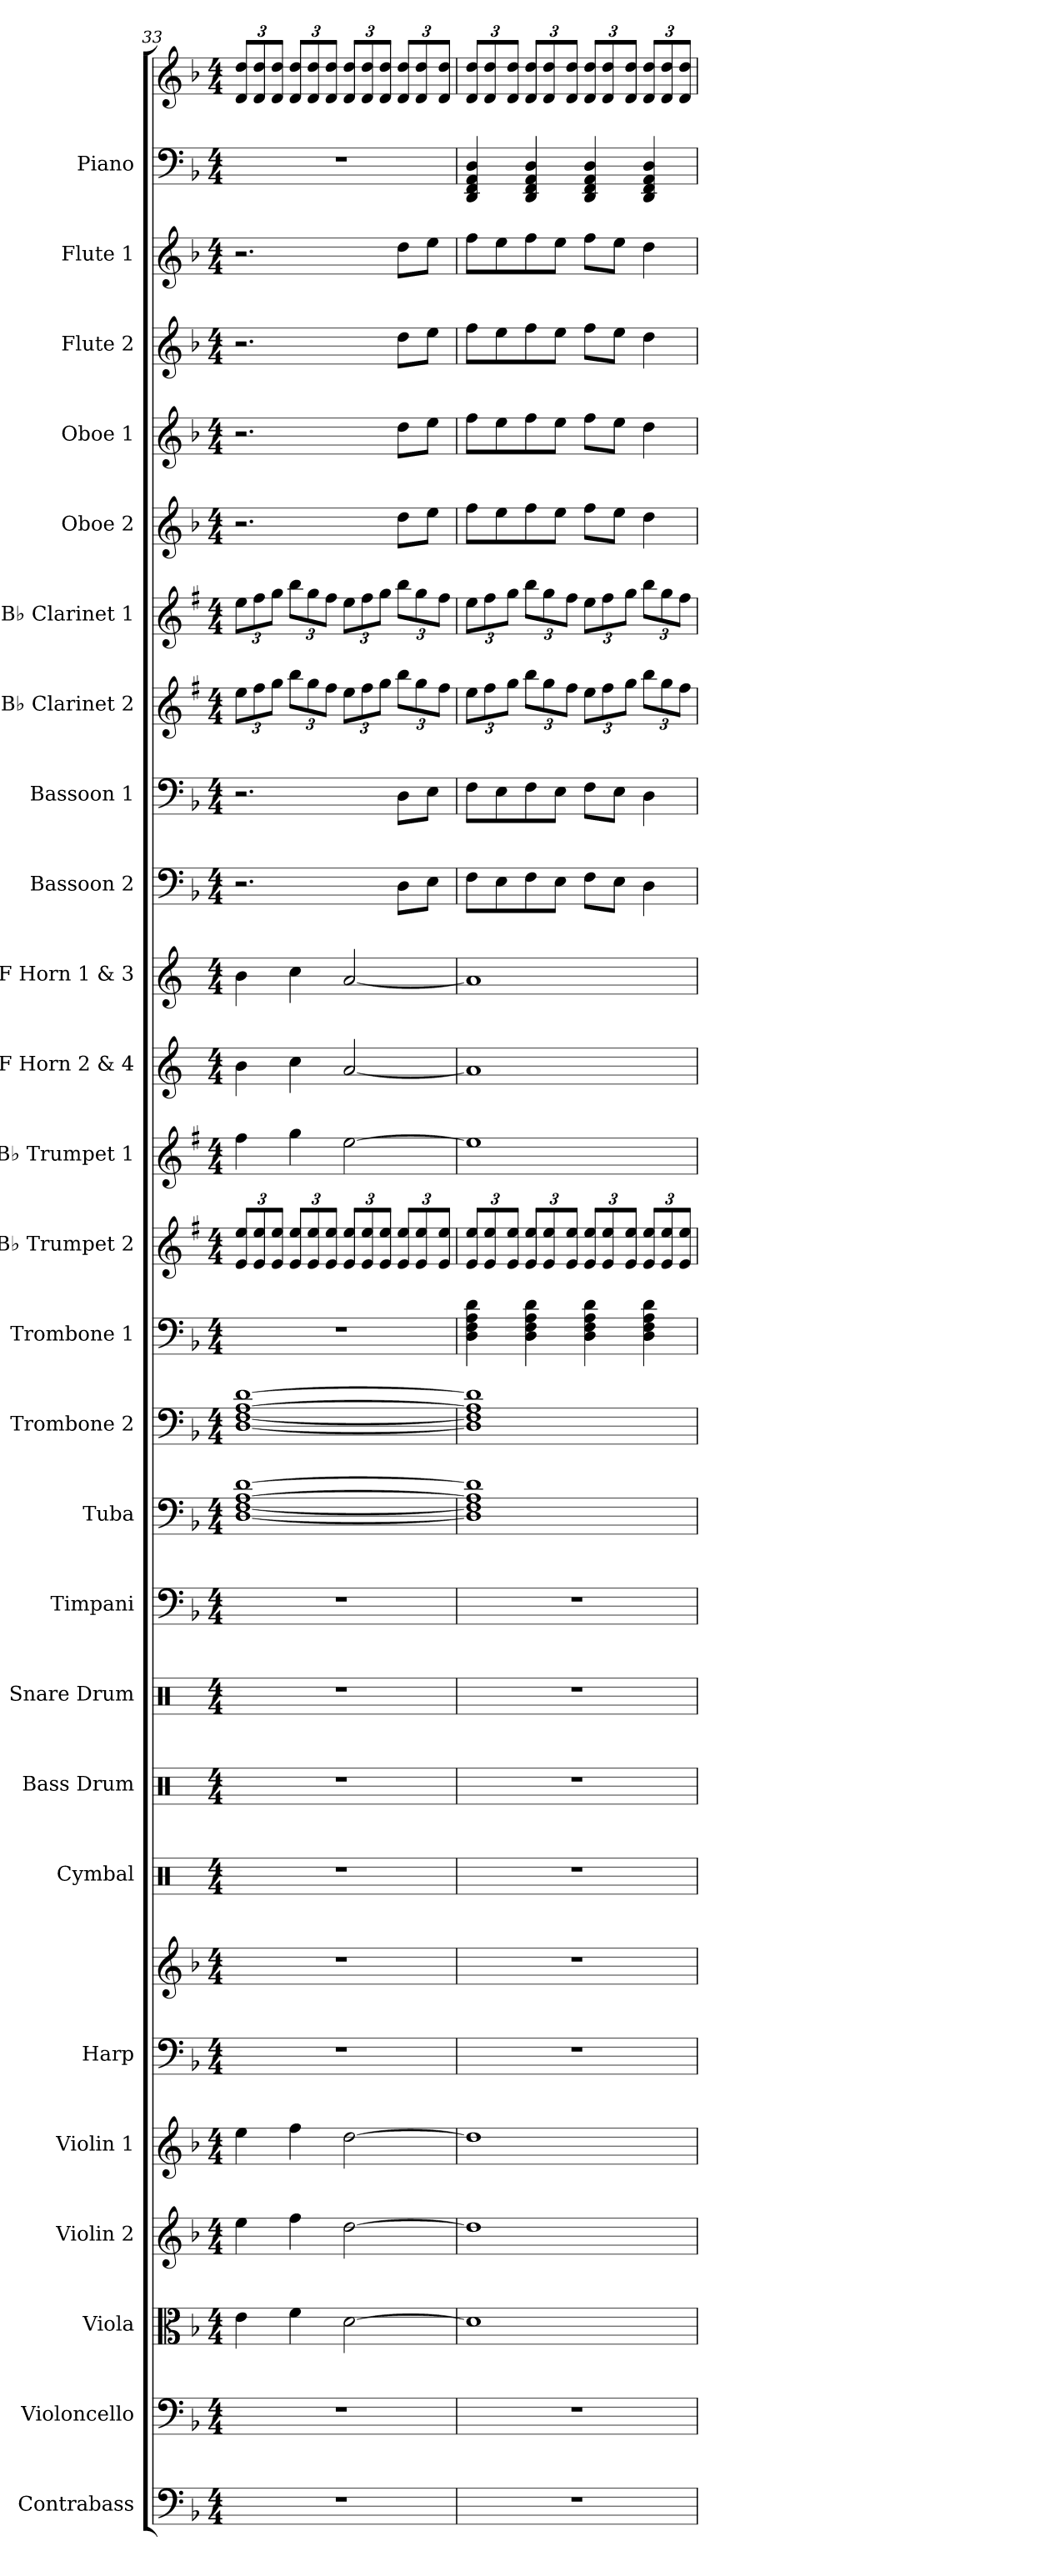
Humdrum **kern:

**kern	**kern	**kern	**kern	**kern	**kern	**kern	**kern	**kern	**kern	**kern	**kern	**kern	**kern	**kern	**kern	**kern	**kern	**kern	**kern	**kern	**kern	**kern	**kern	**kern	**kern	**kern	**kern
*part26	*part25	*part24	*part23	*part22	*part21	*part21	*part20	*part19	*part18	*part17	*part16	*part15	*part14	*part13	*part12	*part11	*part10	*part9	*part8	*part7	*part6	*part5	*part4	*part3	*part2	*part1	*part1
*staff28	*staff27	*staff26	*staff25	*staff24	*staff23	*staff22	*staff21	*staff20	*staff19	*staff18	*staff17	*staff16	*staff15	*staff14	*staff13	*staff12	*staff11	*staff10	*staff9	*staff8	*staff7	*staff6	*staff5	*staff4	*staff3	*staff2	*staff1
*I"Contrabass	*I"Violoncello	*I"Viola	*I"Violin 2	*I"Violin 1	*I"Harp	*	*I"Cymbal	*I"Bass Drum	*I"Snare Drum	*I"Timpani	*I"Tuba	*I"Trombone 2	*I"Trombone 1	*I"B♭ Trumpet 2	*I"B♭ Trumpet 1	*I"F Horn 2 &amp; 4	*I"F Horn 1 &amp; 3	*I"Bassoon 2	*I"Bassoon 1	*I"B♭ Clarinet 2	*I"B♭ Clarinet 1	*I"Oboe 2	*I"Oboe 1	*I"Flute 2	*I"Flute 1	*I"Piano	*
*I'Cb.	*I'Vc.	*I'Vla.	*I'Vln. 2	*I'Vln. 1	*I'Hrp.	*	*I'Cym.	*I'B. Dr.	*I'Sn. Dr.	*I'Timp.	*I'Tba.	*I'Tbn. 2	*I'Tbn. 1	*I'B♭ Tpt. 2	*I'B♭ Tpt. 1	*I'F Hn. 2 4	*I'F Hn. 1 3	*I'Bsn. 2	*I'Bsn. 1	*I'B♭ Cl. 2	*I'B♭ Cl. 1	*I'Ob. 2	*I'Ob. 1	*I'Fl. 2	*I'Fl. 1	*I'Pno.	*
*clefF4	*clefF4	*clefC3	*clefG2	*clefG2	*clefF4	*clefG2	*clefX	*clefX	*clefX	*clefF4	*clefF4	*clefF4	*clefF4	*clefG2	*clefG2	*clefG2	*clefG2	*clefF4	*clefF4	*clefG2	*clefG2	*clefG2	*clefG2	*clefG2	*clefG2	*clefF4	*clefG2
*ITrd7c12	*	*	*	*	*	*	*	*	*	*	*	*	*	*ITrd1c2	*ITrd1c2	*ITrd4c7	*ITrd4c7	*	*	*ITrd1c2	*ITrd1c2	*	*	*	*	*	*
*k[b-]	*k[b-]	*k[b-]	*k[b-]	*k[b-]	*k[b-]	*k[b-]	*k[]	*k[]	*k[]	*k[b-]	*k[b-]	*k[b-]	*k[b-]	*k[b-]	*k[b-]	*k[b-]	*k[b-]	*k[b-]	*k[b-]	*k[b-]	*k[b-]	*k[b-]	*k[b-]	*k[b-]	*k[b-]	*k[b-]	*k[b-]
*M4/4	*M4/4	*M4/4	*M4/4	*M4/4	*M4/4	*M4/4	*M4/4	*M4/4	*M4/4	*M4/4	*M4/4	*M4/4	*M4/4	*M4/4	*M4/4	*M4/4	*M4/4	*M4/4	*M4/4	*M4/4	*M4/4	*M4/4	*M4/4	*M4/4	*M4/4	*M4/4	*M4/4
*	*	*	*	*	*	*	*	*	*	*	*	*	*	*Xbrackettup	*	*	*	*	*	*Xbrackettup	*Xbrackettup	*	*	*	*	*	*Xbrackettup
=33	=33	=33	=33	=33	=33	=33	=33	=33	=33	=33	=33	=33	=33	=33	=33	=33	=33	=33	=33	=33	=33	=33	=33	=33	=33	=33	=33
1r	1r	4e\	4ee\	4ee\	1r	1r	1r	1r	1r	1r	[1D [1F [1A [1d	[1D [1F [1A [1d	1r	12d/ 12dd/L	4ee\	4e\	4e\	2.r	2.r	12dd\L	12dd\L	2.r	2.r	2.r	2.r	1r	12d/ 12dd/L
.	.	.	.	.	.	.	.	.	.	.	.	.	.	12d/ 12dd/	.	.	.	.	.	12ee\	12ee\	.	.	.	.	.	12d/ 12dd/
.	.	.	.	.	.	.	.	.	.	.	.	.	.	12d/ 12dd/J	.	.	.	.	.	12ff\J	12ff\J	.	.	.	.	.	12d/ 12dd/J
.	.	4f\	4ff\	4ff\	.	.	.	.	.	.	.	.	.	12d/ 12dd/L	4ff\	4f\	4f\	.	.	12aa\L	12aa\L	.	.	.	.	.	12d/ 12dd/L
.	.	.	.	.	.	.	.	.	.	.	.	.	.	12d/ 12dd/	.	.	.	.	.	12ff\	12ff\	.	.	.	.	.	12d/ 12dd/
.	.	.	.	.	.	.	.	.	.	.	.	.	.	12d/ 12dd/J	.	.	.	.	.	12ee\J	12ee\J	.	.	.	.	.	12d/ 12dd/J
.	.	[2d\	[2dd\	[2dd\	.	.	.	.	.	.	.	.	.	12d/ 12dd/L	[2dd\	[2d/	[2d/	.	.	12dd\L	12dd\L	.	.	.	.	.	12d/ 12dd/L
.	.	.	.	.	.	.	.	.	.	.	.	.	.	12d/ 12dd/	.	.	.	.	.	12ee\	12ee\	.	.	.	.	.	12d/ 12dd/
.	.	.	.	.	.	.	.	.	.	.	.	.	.	12d/ 12dd/J	.	.	.	.	.	12ff\J	12ff\J	.	.	.	.	.	12d/ 12dd/J
.	.	.	.	.	.	.	.	.	.	.	.	.	.	12d/ 12dd/L	.	.	.	8D\L	8D\L	12aa\L	12aa\L	8dd\L	8dd\L	8dd\L	8dd\L	.	12d/ 12dd/L
.	.	.	.	.	.	.	.	.	.	.	.	.	.	12d/ 12dd/	.	.	.	.	.	12ff\	12ff\	.	.	.	.	.	12d/ 12dd/
.	.	.	.	.	.	.	.	.	.	.	.	.	.	.	.	.	.	8E\J	8E\J	.	.	8ee\J	8ee\J	8ee\J	8ee\J	.	.
.	.	.	.	.	.	.	.	.	.	.	.	.	.	12d/ 12dd/J	.	.	.	.	.	12ee\J	12ee\J	.	.	.	.	.	12d/ 12dd/J
=34	=34	=34	=34	=34	=34	=34	=34	=34	=34	=34	=34	=34	=34	=34	=34	=34	=34	=34	=34	=34	=34	=34	=34	=34	=34	=34	=34
1r	1r	1d]	1dd]	1dd]	1r	1r	1r	1r	1r	1r	1D] 1F] 1A] 1d]	1D] 1F] 1A] 1d]	4D\ 4F\ 4A\ 4d\	12d/ 12dd/L	1dd]	1d]	1d]	8F\L	8F\L	12dd\L	12dd\L	8ff\L	8ff\L	8ff\L	8ff\L	4DD/ 4FF/ 4AA/ 4D/	12d/ 12dd/L
.	.	.	.	.	.	.	.	.	.	.	.	.	.	12d/ 12dd/	.	.	.	.	.	12ee\	12ee\	.	.	.	.	.	12d/ 12dd/
.	.	.	.	.	.	.	.	.	.	.	.	.	.	.	.	.	.	8E\	8E\	.	.	8ee\	8ee\	8ee\	8ee\	.	.
.	.	.	.	.	.	.	.	.	.	.	.	.	.	12d/ 12dd/J	.	.	.	.	.	12ff\J	12ff\J	.	.	.	.	.	12d/ 12dd/J
.	.	.	.	.	.	.	.	.	.	.	.	.	4D\ 4F\ 4A\ 4d\	12d/ 12dd/L	.	.	.	8F\	8F\	12aa\L	12aa\L	8ff\	8ff\	8ff\	8ff\	4DD/ 4FF/ 4AA/ 4D/	12d/ 12dd/L
.	.	.	.	.	.	.	.	.	.	.	.	.	.	12d/ 12dd/	.	.	.	.	.	12ff\	12ff\	.	.	.	.	.	12d/ 12dd/
.	.	.	.	.	.	.	.	.	.	.	.	.	.	.	.	.	.	8E\J	8E\J	.	.	8ee\J	8ee\J	8ee\J	8ee\J	.	.
.	.	.	.	.	.	.	.	.	.	.	.	.	.	12d/ 12dd/J	.	.	.	.	.	12ee\J	12ee\J	.	.	.	.	.	12d/ 12dd/J
.	.	.	.	.	.	.	.	.	.	.	.	.	4D\ 4F\ 4A\ 4d\	12d/ 12dd/L	.	.	.	8F\L	8F\L	12dd\L	12dd\L	8ff\L	8ff\L	8ff\L	8ff\L	4DD/ 4FF/ 4AA/ 4D/	12d/ 12dd/L
.	.	.	.	.	.	.	.	.	.	.	.	.	.	12d/ 12dd/	.	.	.	.	.	12ee\	12ee\	.	.	.	.	.	12d/ 12dd/
.	.	.	.	.	.	.	.	.	.	.	.	.	.	.	.	.	.	8E\J	8E\J	.	.	8ee\J	8ee\J	8ee\J	8ee\J	.	.
.	.	.	.	.	.	.	.	.	.	.	.	.	.	12d/ 12dd/J	.	.	.	.	.	12ff\J	12ff\J	.	.	.	.	.	12d/ 12dd/J
.	.	.	.	.	.	.	.	.	.	.	.	.	4D\ 4F\ 4A\ 4d\	12d/ 12dd/L	.	.	.	4D\	4D\	12aa\L	12aa\L	4dd\	4dd\	4dd\	4dd\	4DD/ 4FF/ 4AA/ 4D/	12d/ 12dd/L
.	.	.	.	.	.	.	.	.	.	.	.	.	.	12d/ 12dd/	.	.	.	.	.	12ff\	12ff\	.	.	.	.	.	12d/ 12dd/
.	.	.	.	.	.	.	.	.	.	.	.	.	.	12d/ 12dd/J	.	.	.	.	.	12ee\J	12ee\J	.	.	.	.	.	12d/ 12dd/J
=	=	=	=	=	=	=	=	=	=	=	=	=	=	=	=	=	=	=	=	=	=	=	=	=	=	=	=
*-	*-	*-	*-	*-	*-	*-	*-	*-	*-	*-	*-	*-	*-	*-	*-	*-	*-	*-	*-	*-	*-	*-	*-	*-	*-	*-	*-
